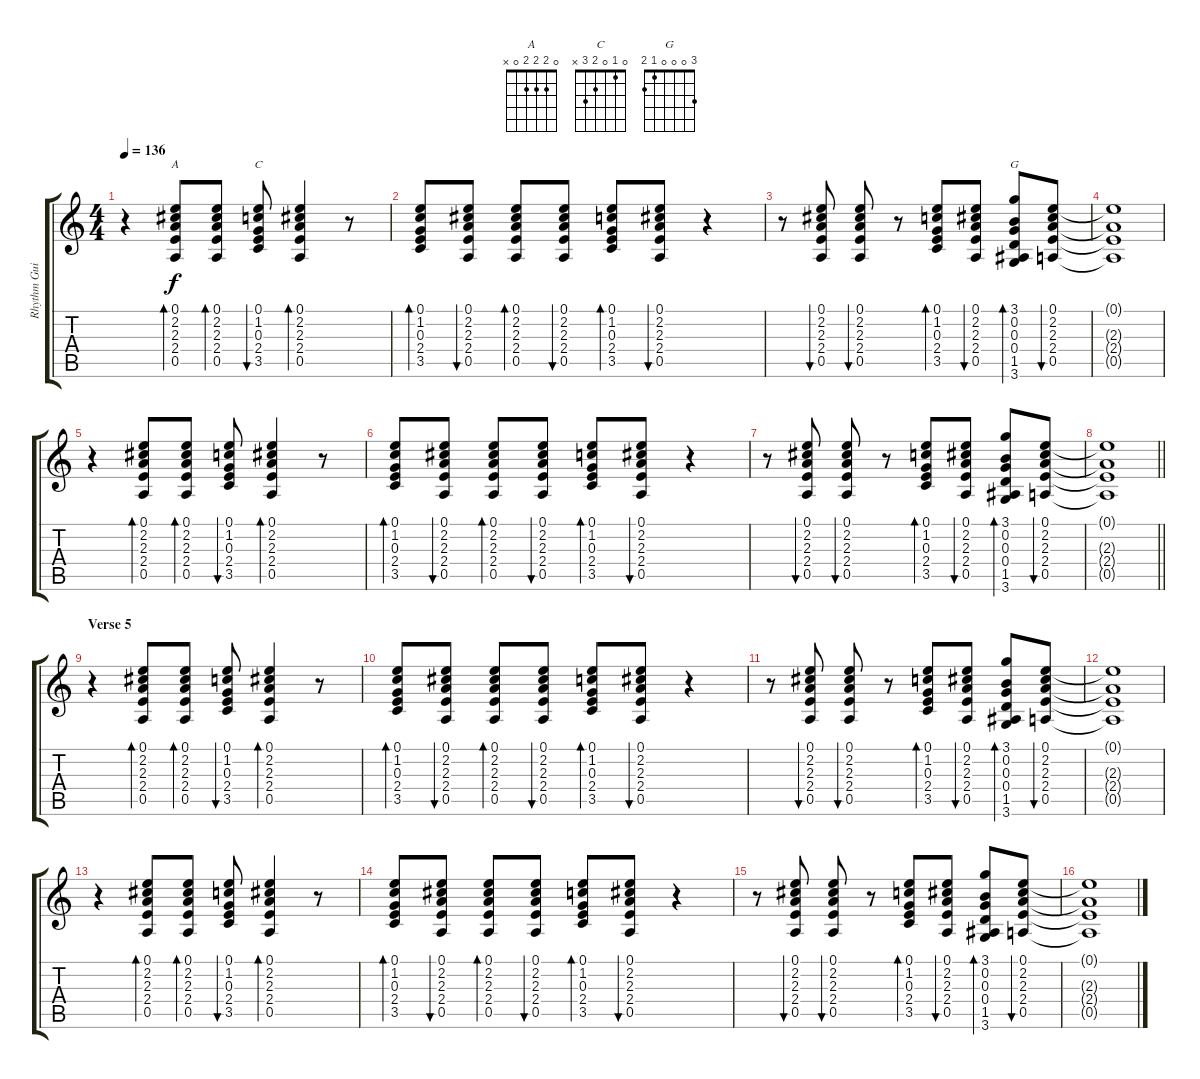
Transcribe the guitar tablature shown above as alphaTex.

\track ("Rhythm Guitar" "Rhythm Gui") {instrument overdrivenguitar}
\staff {score tabs}
\tuning (E4 B3 G3 D3 A2 E2) {hide}
\chord ("A" 0 2 2 2 0 x)
\chord ("C" 0 1 0 2 3 x)
\chord ("G" 3 0 0 0 1 2)
\ts (4 4)
\tempo 136
\clef g2
\ks c
r.4{dy f} (0.1 2.2 2.3 2.4 0.5).8{bd 60 ch "A"} (0.1 2.2 2.3 2.4 0.5).8{bd 60} (0.1 1.2 0.3 2.4 3.5).8{bu 60 ch "C"} (0.1 2.2 2.3 2.4 0.5).4{bd 60} r.8 |
(0.1 1.2 0.3 2.4 3.5).8{bd 60} (0.1 2.2 2.3 2.4 0.5).8{bu 60} (0.1 2.2 2.3 2.4 0.5).8{bd 60} (0.1 2.2 2.3 2.4 0.5).8{bu 60} (0.1 1.2 0.3 2.4 3.5).8{bd 60} (0.1 2.2 2.3 2.4 0.5).8{bu 60} r.4 |
r.8 (0.1 2.2 2.3 2.4 0.5).8{bu 60} (0.1 2.2 2.3 2.4 0.5).8{bu 60} r.8 (0.1 1.2 0.3 2.4 3.5).8{bd 60} (0.1 2.2 2.3 2.4 0.5).8{bu 60} (3.1 0.2 0.3 0.4 1.5 3.6).8{bd 60 ch "G"} (0.1 2.2 2.3 2.4 0.5).8{bu 60} |
(0.1{t} 2.3{t} 2.4{t} 0.5{t}).1 |
r.4 (0.1 2.2 2.3 2.4 0.5).8{bd 60} (0.1 2.2 2.3 2.4 0.5).8{bd 60} (0.1 1.2 0.3 2.4 3.5).8{bu 60} (0.1 2.2 2.3 2.4 0.5).4{bd 60} r.8 |
(0.1 1.2 0.3 2.4 3.5).8{bd 60} (0.1 2.2 2.3 2.4 0.5).8{bu 60} (0.1 2.2 2.3 2.4 0.5).8{bd 60} (0.1 2.2 2.3 2.4 0.5).8{bu 60} (0.1 1.2 0.3 2.4 3.5).8{bd 60} (0.1 2.2 2.3 2.4 0.5).8{bu 60} r.4 |
r.8 (0.1 2.2 2.3 2.4 0.5).8{bu 60} (0.1 2.2 2.3 2.4 0.5).8{bu 60} r.8 (0.1 1.2 0.3 2.4 3.5).8{bd 60} (0.1 2.2 2.3 2.4 0.5).8{bu 60} (3.1 0.2 0.3 0.4 1.5 3.6).8{bd 60} (0.1 2.2 2.3 2.4 0.5).8{bu 60} |
\barLineRight lightlight
(0.1{t} 2.3{t} 2.4{t} 0.5{t}).1 |
\section ("" "Verse 5")
r.4 (0.1 2.2 2.3 2.4 0.5).8{bd 60} (0.1 2.2 2.3 2.4 0.5).8{bd 60} (0.1 1.2 0.3 2.4 3.5).8{bu 60} (0.1 2.2 2.3 2.4 0.5).4{bd 60} r.8 |
(0.1 1.2 0.3 2.4 3.5).8{bd 60} (0.1 2.2 2.3 2.4 0.5).8{bu 60} (0.1 2.2 2.3 2.4 0.5).8{bd 60} (0.1 2.2 2.3 2.4 0.5).8{bu 60} (0.1 1.2 0.3 2.4 3.5).8{bd 60} (0.1 2.2 2.3 2.4 0.5).8{bu 60} r.4 |
r.8 (0.1 2.2 2.3 2.4 0.5).8{bu 60} (0.1 2.2 2.3 2.4 0.5).8{bu 60} r.8 (0.1 1.2 0.3 2.4 3.5).8{bd 60} (0.1 2.2 2.3 2.4 0.5).8{bu 60} (3.1 0.2 0.3 0.4 1.5 3.6).8{bd 60} (0.1 2.2 2.3 2.4 0.5).8{bu 60} |
(0.1{t} 2.3{t} 2.4{t} 0.5{t}).1 |
r.4 (0.1 2.2 2.3 2.4 0.5).8{bd 60} (0.1 2.2 2.3 2.4 0.5).8{bd 60} (0.1 1.2 0.3 2.4 3.5).8{bu 60} (0.1 2.2 2.3 2.4 0.5).4{bd 60} r.8 |
(0.1 1.2 0.3 2.4 3.5).8{bd 60} (0.1 2.2 2.3 2.4 0.5).8{bu 60} (0.1 2.2 2.3 2.4 0.5).8{bd 60} (0.1 2.2 2.3 2.4 0.5).8{bu 60} (0.1 1.2 0.3 2.4 3.5).8{bd 60} (0.1 2.2 2.3 2.4 0.5).8{bu 60} r.4 |
r.8 (0.1 2.2 2.3 2.4 0.5).8{bu 60} (0.1 2.2 2.3 2.4 0.5).8{bu 60} r.8 (0.1 1.2 0.3 2.4 3.5).8{bd 60} (0.1 2.2 2.3 2.4 0.5).8{bu 60} (3.1 0.2 0.3 0.4 1.5 3.6).8{bd 60} (0.1 2.2 2.3 2.4 0.5).8{bu 60} |
(0.1{t} 2.3{t} 2.4{t} 0.5{t}).1
